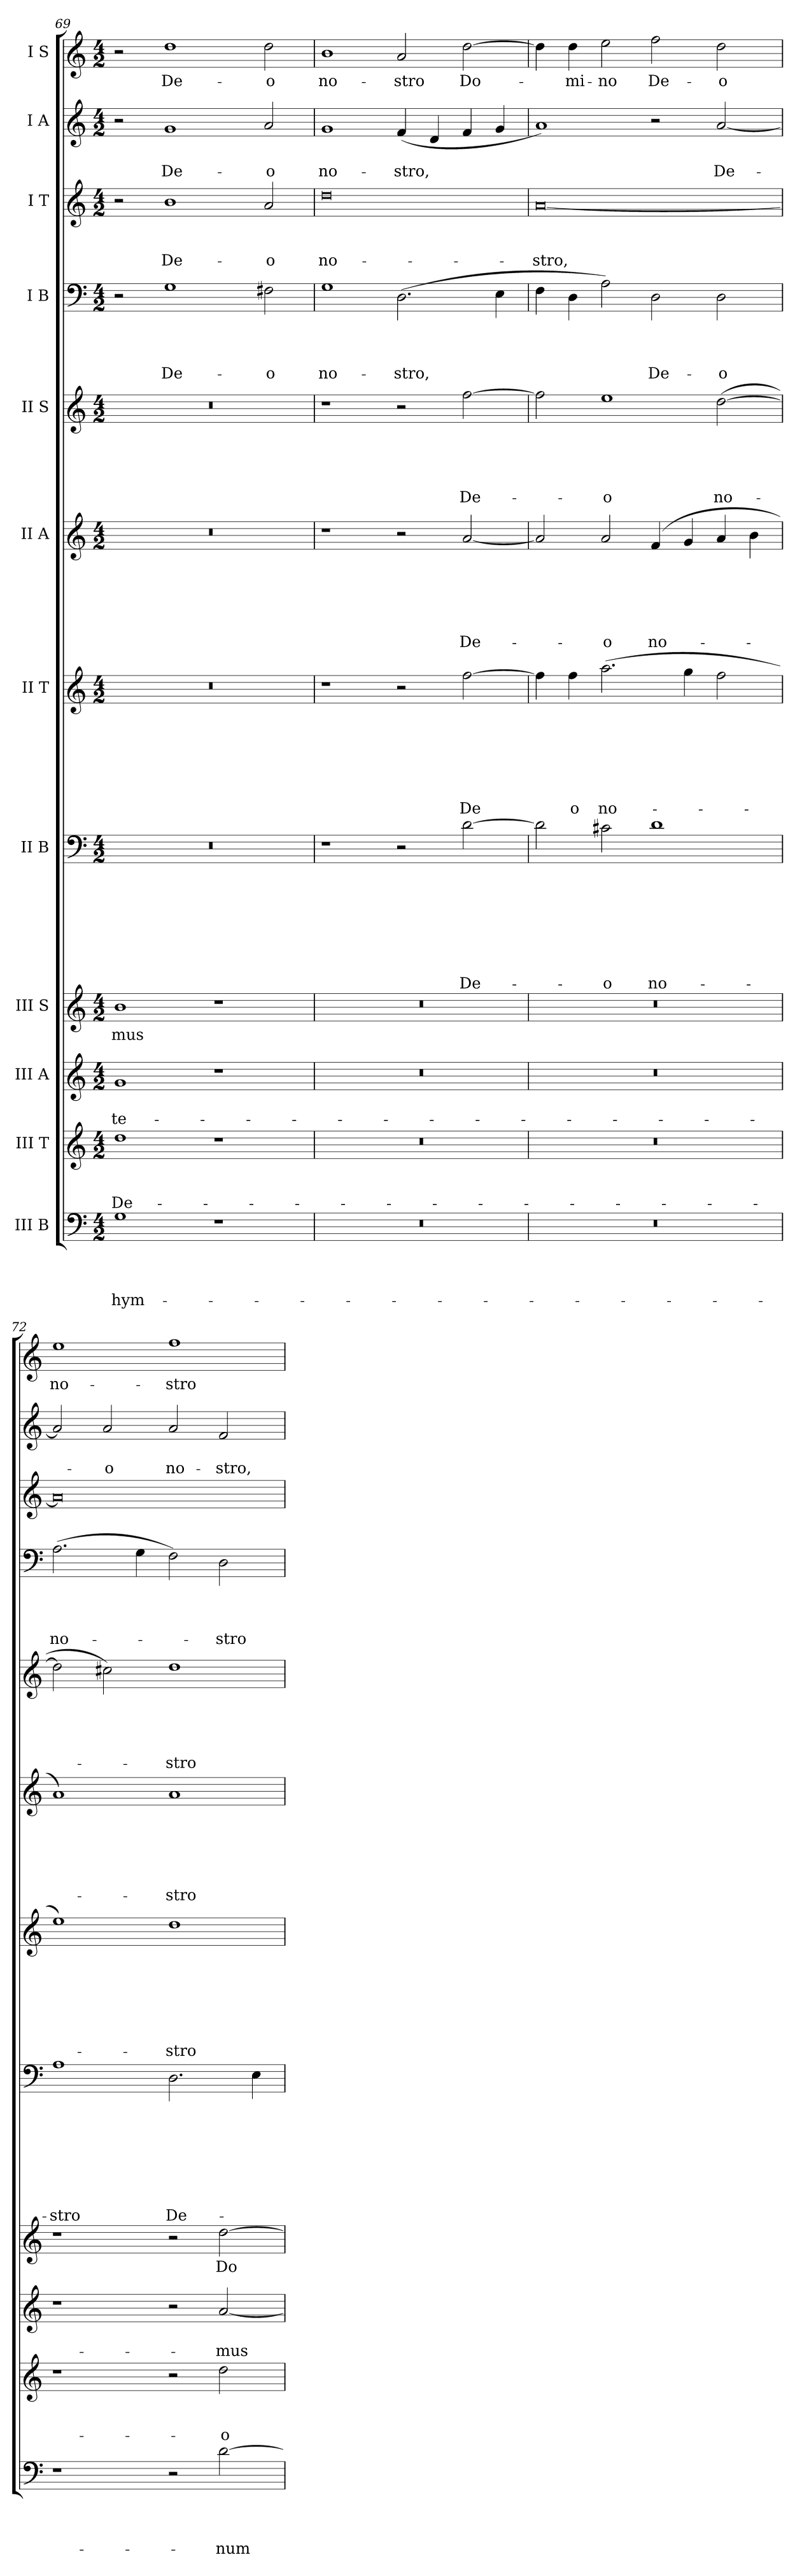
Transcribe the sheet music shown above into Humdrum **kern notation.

**kern	**text	**text	**text	**text	**kern	**text	**text	**text	**kern	**text	**text	**kern	**text	**kern	**text	**text	**text	**text	**text	**text	**text	**text	**kern	**text	**text	**text	**text	**text	**text	**text	**kern	**text	**text	**text	**text	**text	**text	**kern	**text	**text	**text	**text	**text	**kern	**text	**text	**text	**text	**kern	**text	**text	**text	**kern	**text	**text	**kern	**text
*part12	*part12	*part12	*part12	*part12	*part11	*part11	*part11	*part11	*part10	*part10	*part10	*part9	*part9	*part8	*part8	*part8	*part8	*part8	*part8	*part8	*part8	*part8	*part7	*part7	*part7	*part7	*part7	*part7	*part7	*part7	*part6	*part6	*part6	*part6	*part6	*part6	*part6	*part5	*part5	*part5	*part5	*part5	*part5	*part4	*part4	*part4	*part4	*part4	*part3	*part3	*part3	*part3	*part2	*part2	*part2	*part1	*part1
*staff12	*staff12	*staff12	*staff12	*staff12	*staff11	*staff11	*staff11	*staff11	*staff10	*staff10	*staff10	*staff9	*staff9	*staff8	*staff8	*staff8	*staff8	*staff8	*staff8	*staff8	*staff8	*staff8	*staff7	*staff7	*staff7	*staff7	*staff7	*staff7	*staff7	*staff7	*staff6	*staff6	*staff6	*staff6	*staff6	*staff6	*staff6	*staff5	*staff5	*staff5	*staff5	*staff5	*staff5	*staff4	*staff4	*staff4	*staff4	*staff4	*staff3	*staff3	*staff3	*staff3	*staff2	*staff2	*staff2	*staff1	*staff1
*I"III B	*	*	*	*	*I"III T	*	*	*	*I"III A	*	*	*I"III S	*	*I"II B	*	*	*	*	*	*	*	*	*I"II T	*	*	*	*	*	*	*	*I"II A	*	*	*	*	*	*	*I"II S	*	*	*	*	*	*I"I B	*	*	*	*	*I"I T	*	*	*	*I"I A	*	*	*I"I S	*
*clefF4	*	*	*	*	*clefG2	*	*	*	*clefG2	*	*	*clefG2	*	*clefF4	*	*	*	*	*	*	*	*	*clefG2	*	*	*	*	*	*	*	*clefG2	*	*	*	*	*	*	*clefG2	*	*	*	*	*	*clefF4	*	*	*	*	*clefG2	*	*	*	*clefG2	*	*	*clefG2	*
*	*	*	*	*	*ITrd7c12	*	*	*	*	*	*	*	*	*	*	*	*	*	*	*	*	*	*ITrd7c12	*	*	*	*	*	*	*	*	*	*	*	*	*	*	*	*	*	*	*	*	*	*	*	*	*	*ITrd7c12	*	*	*	*	*	*	*	*
*k[]	*	*	*	*	*k[]	*	*	*	*k[]	*	*	*k[]	*	*k[]	*	*	*	*	*	*	*	*	*k[]	*	*	*	*	*	*	*	*k[]	*	*	*	*	*	*	*k[]	*	*	*	*	*	*k[]	*	*	*	*	*k[]	*	*	*	*k[]	*	*	*k[]	*
*C:	*	*	*	*	*C:	*	*	*	*C:	*	*	*C:	*	*C:	*	*	*	*	*	*	*	*	*C:	*	*	*	*	*	*	*	*C:	*	*	*	*	*	*	*C:	*	*	*	*	*	*C:	*	*	*	*	*C:	*	*	*	*C:	*	*	*C:	*
*M4/2	*	*	*	*	*M4/2	*	*	*	*M4/2	*	*	*M4/2	*	*M4/2	*	*	*	*	*	*	*	*	*M4/2	*	*	*	*	*	*	*	*M4/2	*	*	*	*	*	*	*M4/2	*	*	*	*	*	*M4/2	*	*	*	*	*M4/2	*	*	*	*M4/2	*	*	*M4/2	*
=69	=69	=69	=69	=69	=69	=69	=69	=69	=69	=69	=69	=69	=69	=69	=69	=69	=69	=69	=69	=69	=69	=69	=69	=69	=69	=69	=69	=69	=69	=69	=69	=69	=69	=69	=69	=69	=69	=69	=69	=69	=69	=69	=69	=69	=69	=69	=69	=69	=69	=69	=69	=69	=69	=69	=69	=69	=69
!	!	!	!	!LO:LY:b	!	!	!	!LO:LY:b	!	!	!LO:LY:b	!	!LO:LY:b	!LO:N:vis=1	!	!	!	!	!	!	!	!	!LO:N:vis=1	!	!	!	!	!	!	!	!LO:N:vis=1	!	!	!	!	!	!	!LO:N:vis=1	!	!	!	!	!	!	!	!	!	!	!	!	!	!	!	!	!	!	!
1G	.	.	.	hym-	1d	.	.	De-	1g	.	-te-	1b	mus	0r	.	.	.	.	.	.	.	.	0r	.	.	.	.	.	.	.	0r	.	.	.	.	.	.	0r	.	.	.	.	.	2r	.	.	.	.	2r	.	.	.	2r	.	.	2r	.
!	!	!	!	!	!	!	!	!	!	!	!	!	!	!	!	!	!	!	!	!	!	!	!	!	!	!	!	!	!	!	!	!	!	!	!	!	!	!	!	!	!	!	!	!	!	!	!	!LO:LY:b	!	!	!	!LO:LY:b	!	!	!LO:LY:b	!	!LO:LY:b
.	.	.	.	.	.	.	.	.	.	.	.	.	.	.	.	.	.	.	.	.	.	.	.	.	.	.	.	.	.	.	.	.	.	.	.	.	.	.	.	.	.	.	.	1G	.	.	.	De-	1B	.	.	De-	1g	.	De-	1dd	De-
1r	.	.	.	.	1r	.	.	.	1r	.	.	1r	.	.	.	.	.	.	.	.	.	.	.	.	.	.	.	.	.	.	.	.	.	.	.	.	.	.	.	.	.	.	.	.	.	.	.	.	.	.	.	.	.	.	.	.	.
!	!	!	!	!	!	!	!	!	!	!	!	!	!	!	!	!	!	!	!	!	!	!	!	!	!	!	!	!	!	!	!	!	!	!	!	!	!	!	!	!	!	!	!	!	!	!	!	!LO:LY:b	!	!	!	!LO:LY:b	!	!	!LO:LY:b	!	!LO:LY:b
.	.	.	.	.	.	.	.	.	.	.	.	.	.	.	.	.	.	.	.	.	.	.	.	.	.	.	.	.	.	.	.	.	.	.	.	.	.	.	.	.	.	.	.	2F#X\	.	.	.	-o	2A/	.	.	-o	2a/	.	-o	2dd\	-o
=70	=70	=70	=70	=70	=70	=70	=70	=70	=70	=70	=70	=70	=70	=70	=70	=70	=70	=70	=70	=70	=70	=70	=70	=70	=70	=70	=70	=70	=70	=70	=70	=70	=70	=70	=70	=70	=70	=70	=70	=70	=70	=70	=70	=70	=70	=70	=70	=70	=70	=70	=70	=70	=70	=70	=70	=70	=70
!LO:N:vis=1	!	!	!	!	!LO:N:vis=1	!	!	!	!LO:N:vis=1	!	!	!LO:N:vis=1	!	!	!	!	!	!	!	!	!	!	!	!	!	!	!	!	!	!	!	!	!	!	!	!	!	!	!	!	!	!	!	!	!	!	!	!LO:LY:b	!	!	!	!LO:LY:b	!	!	!LO:LY:b	!	!LO:LY:b
0r	.	.	.	.	0r	.	.	.	0r	.	.	0r	.	1r	.	.	.	.	.	.	.	.	1r	.	.	.	.	.	.	.	1r	.	.	.	.	.	.	1r	.	.	.	.	.	1G	.	.	.	no-	0d	.	.	no-	1g	.	no-	1b	no-
!	!	!	!	!	!	!	!	!	!	!	!	!	!	!	!	!	!	!	!	!	!	!	!	!	!	!	!	!	!	!	!	!	!	!	!	!	!	!	!	!	!	!	!	!	!	!	!	!LO:LY:b	!	!	!	!	!	!	!LO:LY:b	!	!LO:LY:b
.	.	.	.	.	.	.	.	.	.	.	.	.	.	2r	.	.	.	.	.	.	.	.	2r	.	.	.	.	.	.	.	2r	.	.	.	.	.	.	2r	.	.	.	.	.	(>2.D\	.	.	.	-stro,	.	.	.	.	(<4f/	.	-stro,	2a/	-stro
.	.	.	.	.	.	.	.	.	.	.	.	.	.	.	.	.	.	.	.	.	.	.	.	.	.	.	.	.	.	.	.	.	.	.	.	.	.	.	.	.	.	.	.	.	.	.	.	.	.	.	.	.	4d/	.	.	.	.
!	!	!	!	!	!	!	!	!	!	!	!	!	!	!	!	!	!	!	!	!	!	!LO:LY:b	!	!	!	!	!	!	!	!LO:LY:b	!	!	!	!	!	!	!LO:LY:b	!	!	!	!	!	!LO:LY:b	!	!	!	!	!	!	!	!	!	!	!	!	!	!LO:LY:b
.	.	.	.	.	.	.	.	.	.	.	.	.	.	[>2d\	.	.	.	.	.	.	.	De-	[>2f\	.	.	.	.	.	.	De	[<2a/	.	.	.	.	.	De-	[>2ff\	.	.	.	.	De-	.	.	.	.	.	.	.	.	.	4f/	.	.	[>2dd\	Do-
.	.	.	.	.	.	.	.	.	.	.	.	.	.	.	.	.	.	.	.	.	.	.	.	.	.	.	.	.	.	.	.	.	.	.	.	.	.	.	.	.	.	.	.	4E\	.	.	.	.	.	.	.	.	4g/	.	.	.	.
=71	=71	=71	=71	=71	=71	=71	=71	=71	=71	=71	=71	=71	=71	=71	=71	=71	=71	=71	=71	=71	=71	=71	=71	=71	=71	=71	=71	=71	=71	=71	=71	=71	=71	=71	=71	=71	=71	=71	=71	=71	=71	=71	=71	=71	=71	=71	=71	=71	=71	=71	=71	=71	=71	=71	=71	=71	=71
!LO:N:vis=1	!	!	!	!	!LO:N:vis=1	!	!	!	!LO:N:vis=1	!	!	!LO:N:vis=1	!	!	!	!	!	!	!	!	!	!	!	!	!	!	!	!	!	!	!	!	!	!	!	!	!	!	!	!	!	!	!	!	!	!	!	!	!	!	!	!LO:LY:b	!	!	!	!	!
0r	.	.	.	.	0r	.	.	.	0r	.	.	0r	.	2d\]	.	.	.	.	.	.	.	.	4f\]	.	.	.	.	.	.	.	2a/]	.	.	.	.	.	.	2ff\]	.	.	.	.	.	4F\	.	.	.	.	[<0A	.	.	-stro,	1a)	.	.	4dd\]	.
!	!	!	!	!	!	!	!	!	!	!	!	!	!	!	!	!	!	!	!	!	!	!	!	!	!	!	!	!	!	!LO:LY:b	!	!	!	!	!	!	!	!	!	!	!	!	!	!	!	!	!	!	!	!	!	!	!	!	!	!	!LO:LY:b
.	.	.	.	.	.	.	.	.	.	.	.	.	.	.	.	.	.	.	.	.	.	.	4f\	.	.	.	.	.	.	o	.	.	.	.	.	.	.	.	.	.	.	.	.	4D\	.	.	.	.	.	.	.	.	.	.	.	4dd\	-mi-
!	!	!	!	!	!	!	!	!	!	!	!	!	!	!	!	!	!	!	!	!	!	!LO:LY:b	!	!	!	!	!	!	!	!LO:LY:b	!	!	!	!	!	!	!LO:LY:b	!	!	!	!	!	!LO:LY:b	!	!	!	!	!	!	!	!	!	!	!	!	!	!LO:LY:b
.	.	.	.	.	.	.	.	.	.	.	.	.	.	2c#X\	.	.	.	.	.	.	.	-o	(>2.a\	.	.	.	.	.	.	no-	2a/	.	.	.	.	.	-o	1ee	.	.	.	.	-o	2A\)	.	.	.	.	.	.	.	.	.	.	.	2ee\	-no
!	!	!	!	!	!	!	!	!	!	!	!	!	!	!	!	!	!	!	!	!	!	!LO:LY:b	!	!	!	!	!	!	!	!	!	!	!	!	!	!	!LO:LY:b	!	!	!	!	!	!	!	!	!	!	!LO:LY:b	!	!	!	!	!	!	!	!	!LO:LY:b
.	.	.	.	.	.	.	.	.	.	.	.	.	.	1d	.	.	.	.	.	.	.	no-	.	.	.	.	.	.	.	.	(>4f/	.	.	.	.	.	no-	.	.	.	.	.	.	2D\	.	.	.	De-	.	.	.	.	2r	.	.	2ff\	De-
.	.	.	.	.	.	.	.	.	.	.	.	.	.	.	.	.	.	.	.	.	.	.	4g\	.	.	.	.	.	.	.	4g/	.	.	.	.	.	.	.	.	.	.	.	.	.	.	.	.	.	.	.	.	.	.	.	.	.	.
!	!	!	!	!	!	!	!	!	!	!	!	!	!	!	!	!	!	!	!	!	!	!	!	!	!	!	!	!	!	!	!	!	!	!	!	!	!	!	!	!	!	!	!LO:LY:b	!	!	!	!	!LO:LY:b	!	!	!	!	!	!	!LO:LY:b	!	!LO:LY:b
.	.	.	.	.	.	.	.	.	.	.	.	.	.	.	.	.	.	.	.	.	.	.	2f\	.	.	.	.	.	.	.	4a/	.	.	.	.	.	.	(>[>2dd\	.	.	.	.	no-	2D\	.	.	.	-o	.	.	.	.	[<2a/	.	De-	2dd\	-o
.	.	.	.	.	.	.	.	.	.	.	.	.	.	.	.	.	.	.	.	.	.	.	.	.	.	.	.	.	.	.	4b\	.	.	.	.	.	.	.	.	.	.	.	.	.	.	.	.	.	.	.	.	.	.	.	.	.	.
=72	=72	=72	=72	=72	=72	=72	=72	=72	=72	=72	=72	=72	=72	=72	=72	=72	=72	=72	=72	=72	=72	=72	=72	=72	=72	=72	=72	=72	=72	=72	=72	=72	=72	=72	=72	=72	=72	=72	=72	=72	=72	=72	=72	=72	=72	=72	=72	=72	=72	=72	=72	=72	=72	=72	=72	=72	=72
!	!	!	!	!	!	!	!	!	!	!	!	!	!	!	!	!	!	!	!	!	!	!LO:LY:b	!	!	!	!	!	!	!	!	!	!	!	!	!	!	!	!	!	!	!	!	!	!	!	!	!	!LO:LY:b	!	!	!	!	!	!	!	!	!LO:LY:b
1r	.	.	.	.	1r	.	.	.	1r	.	.	1r	.	1A	.	.	.	.	.	.	.	-stro	1e)	.	.	.	.	.	.	.	1a)	.	.	.	.	.	.	2dd\]	.	.	.	.	.	(>2.A\	.	.	.	no-	0A]	.	.	.	2a/]	.	.	1ee	no-
!	!	!	!	!	!	!	!	!	!	!	!	!	!	!	!	!	!	!	!	!	!	!	!	!	!	!	!	!	!	!	!	!	!	!	!	!	!	!	!	!	!	!	!	!	!	!	!	!	!	!	!	!	!	!	!LO:LY:b	!	!
.	.	.	.	.	.	.	.	.	.	.	.	.	.	.	.	.	.	.	.	.	.	.	.	.	.	.	.	.	.	.	.	.	.	.	.	.	.	2cc#X\)	.	.	.	.	.	.	.	.	.	.	.	.	.	.	2a/	.	-o	.	.
.	.	.	.	.	.	.	.	.	.	.	.	.	.	.	.	.	.	.	.	.	.	.	.	.	.	.	.	.	.	.	.	.	.	.	.	.	.	.	.	.	.	.	.	4G\	.	.	.	.	.	.	.	.	.	.	.	.	.
!	!	!	!	!	!	!	!	!	!	!	!	!	!	!	!	!	!	!	!	!	!	!LO:LY:b	!	!	!	!	!	!	!	!LO:LY:b	!	!	!	!	!	!	!LO:LY:b	!	!	!	!	!	!LO:LY:b	!	!	!	!	!	!	!	!	!	!	!	!LO:LY:b	!	!LO:LY:b
2r	.	.	.	.	2r	.	.	.	2r	.	.	2r	.	2.D\	.	.	.	.	.	.	.	De-	1d	.	.	.	.	.	.	-stro	1a	.	.	.	.	.	-stro	1dd	.	.	.	.	-stro	2F\)	.	.	.	.	.	.	.	.	2a/	.	no-	1ff	-stro
!	!	!	!	!LO:LY:b	!	!	!	!LO:LY:b	!	!	!LO:LY:b	!	!LO:LY:b	!	!	!	!	!	!	!	!	!	!	!	!	!	!	!	!	!	!	!	!	!	!	!	!	!	!	!	!	!	!	!	!	!	!	!LO:LY:b	!	!	!	!	!	!	!LO:LY:b	!	!
[>2d\	.	.	.	-num	2d\	.	.	-o	[>2a/	.	-mus	[>2dd\	Do-	.	.	.	.	.	.	.	.	.	.	.	.	.	.	.	.	.	.	.	.	.	.	.	.	.	.	.	.	.	.	2D\	.	.	.	-stro	.	.	.	.	2f/	.	-stro,	.	.
.	.	.	.	.	.	.	.	.	.	.	.	.	.	4E\	.	.	.	.	.	.	.	.	.	.	.	.	.	.	.	.	.	.	.	.	.	.	.	.	.	.	.	.	.	.	.	.	.	.	.	.	.	.	.	.	.	.	.
=	=	=	=	=	=	=	=	=	=	=	=	=	=	=	=	=	=	=	=	=	=	=	=	=	=	=	=	=	=	=	=	=	=	=	=	=	=	=	=	=	=	=	=	=	=	=	=	=	=	=	=	=	=	=	=	=	=
*-	*-	*-	*-	*-	*-	*-	*-	*-	*-	*-	*-	*-	*-	*-	*-	*-	*-	*-	*-	*-	*-	*-	*-	*-	*-	*-	*-	*-	*-	*-	*-	*-	*-	*-	*-	*-	*-	*-	*-	*-	*-	*-	*-	*-	*-	*-	*-	*-	*-	*-	*-	*-	*-	*-	*-	*-	*-
